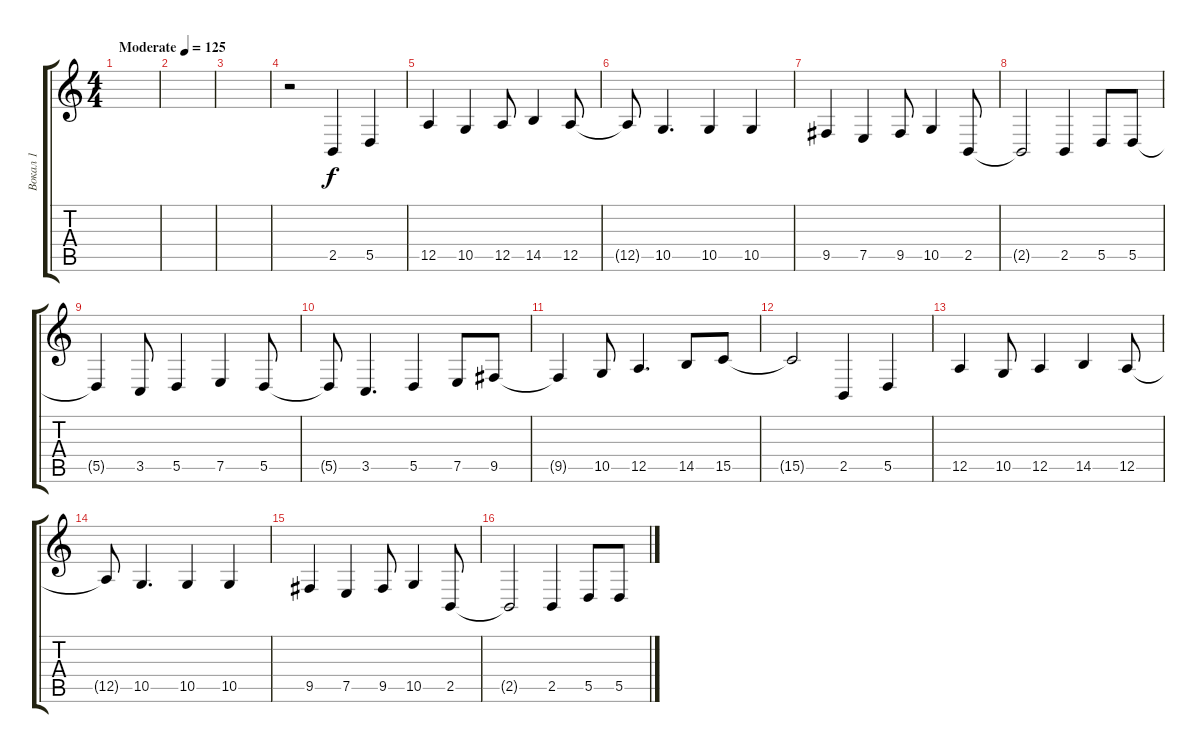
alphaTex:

\track ("Вокал 1" "Вокал 1") {instrument clarinet}
\staff {score tabs}
\tuning (E4 B3 G3 D3 A2 E2) {hide}
\ts (4 4)
\tempo (125 "Moderate")
\clef g2
\ks c
|
|
|
r.2 2.5.4 5.5.4 |
12.5.4 10.5.4 12.5.8 14.5.4 12.5.8 |
12.5{t}.8 10.5.4{d} 10.5.4 10.5.4 |
9.5.4 7.5.4 9.5.8 10.5.4 2.5.8 |
2.5{t}.2 2.5.4 5.5.8 5.5.8 |
5.5{t}.4 3.5.8 5.5.4 7.5.4 5.5.8 |
5.5{t}.8 3.5.4{d} 5.5.4 7.5.8 9.5.8 |
9.5{t}.4 10.5.8 12.5.4{d} 14.5.8 15.5.8 |
15.5{t}.2 2.5.4 5.5.4 |
12.5.4 10.5.8 12.5.4 14.5.4 12.5.8 |
12.5{t}.8 10.5.4{d} 10.5.4 10.5.4 |
9.5.4 7.5.4 9.5.8 10.5.4 2.5.8 |
2.5{t}.2 2.5.4 5.5.8 5.5.8
